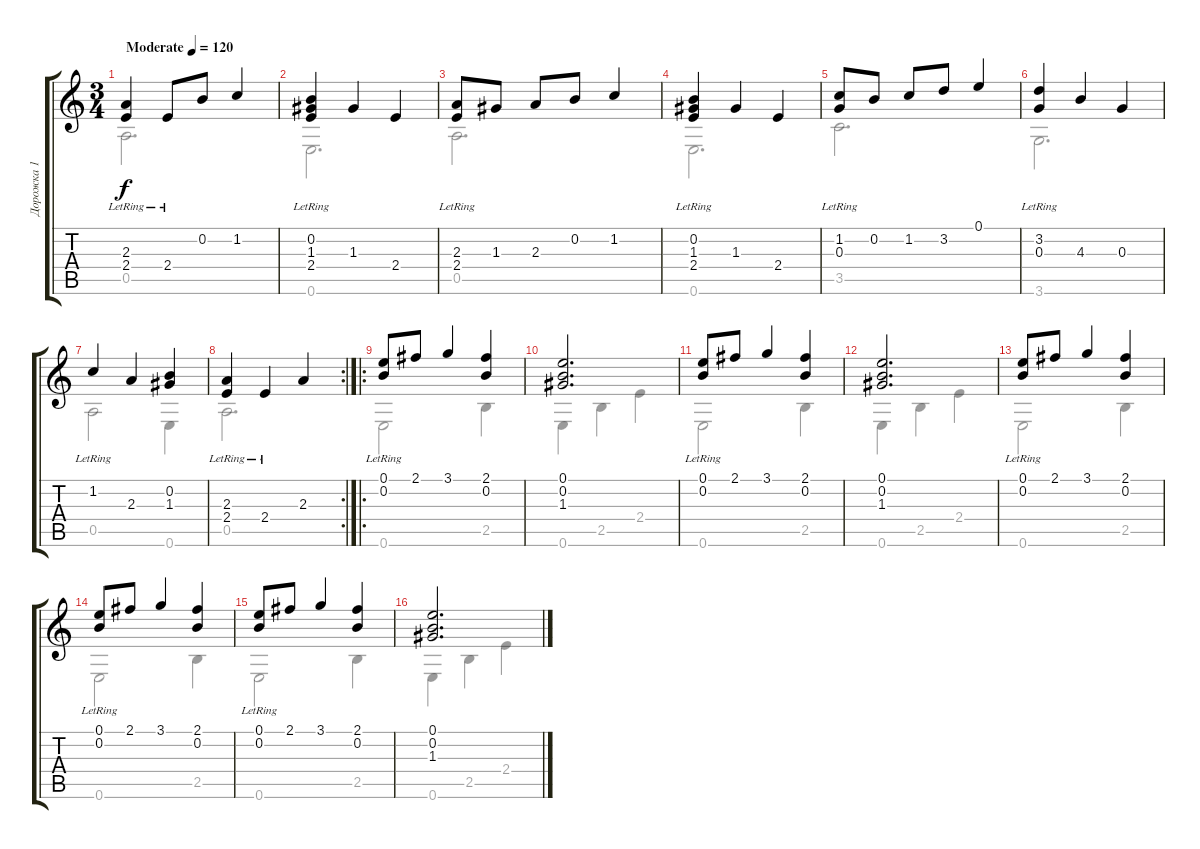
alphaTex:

\track ("Дорожка 1" "Дорожка 1") {instrument acousticguitarsteel}
\staff {score tabs}
\tuning (E4 B3 G3 D3 A2 E2) {hide}
\voice
\ts (3 4)
\tempo (120 "Moderate")
\clef g2
\ks c
(2.3{lr} 2.4).4{dy f instrument acousticguitarsteel} 2.4{lr}.8 0.2.8 1.2.4 |
(0.2{lr} 1.3 2.4).4 1.3.4 2.4.4 |
(2.3 2.4{lr}).8 1.3.8 2.3.8 0.2.8 1.2.4 |
(0.2{lr} 1.3 2.4).4 1.3.4 2.4.4 |
(1.2 0.3{lr}).8 0.2.8 1.2.8 3.2.8 0.1.4 |
(3.2{lr} 0.3).4 4.3.4 0.3.4 |
1.2{lr}.4 2.3.4 (0.2 1.3).4 |
\rc 2
(2.3{lr} 2.4).4 2.4{lr}.4 2.3.4 |
\ro
(0.1 0.2{lr}).8 2.1.8 3.1.4 (2.1 0.2).4 |
(0.1 0.2 1.3).2{d} |
(0.1 0.2{lr}).8 2.1.8 3.1.4 (2.1 0.2).4 |
(0.1 0.2 1.3).2{d} |
(0.1 0.2{lr}).8 2.1.8 3.1.4 (2.1 0.2).4 |
(0.1 0.2{lr}).8 2.1.8 3.1.4 (2.1 0.2).4 |
(0.1 0.2{lr}).8 2.1.8 3.1.4 (2.1 0.2).4 |
(0.1 0.2 1.3).2{d}
\voice
\clef g2
\ottava regular
\simile none
\ks c
0.5.2{d dy f} |
0.6.2{d} |
0.5.2{d} |
0.6.2{d} |
3.5.2{d} |
3.6.2{d} |
0.5.2 0.6.4 |
0.5.2{d} |
0.6.2 2.5.4 |
0.6.4 2.5.4 2.4.4 |
0.6.2 2.5.4 |
0.6.4 2.5.4 2.4.4 |
0.6.2 2.5.4 |
0.6.2 2.5.4 |
0.6.2 2.5.4 |
0.6.4 2.5.4 2.4.4
